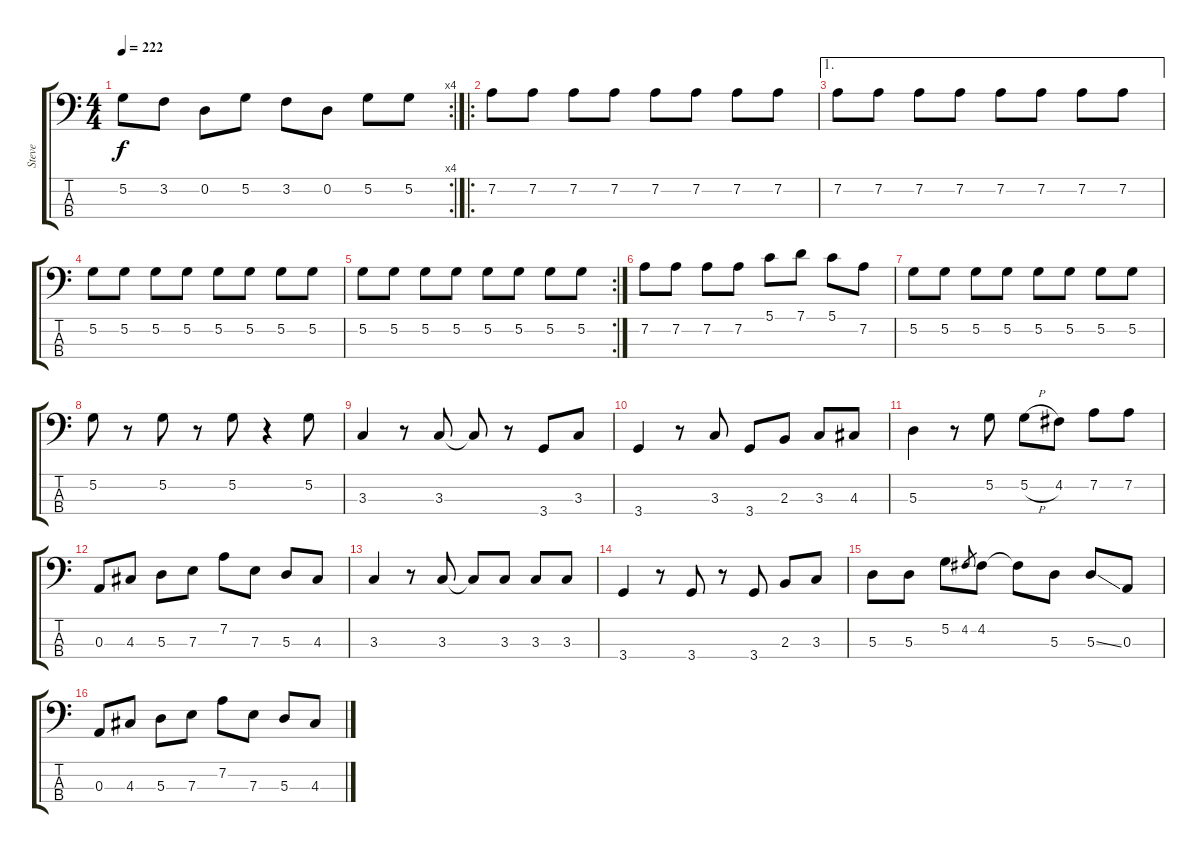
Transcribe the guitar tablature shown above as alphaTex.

\track ("Steve" "Steve") {instrument electricbassfinger}
\staff {score tabs}
\tuning (G2 D2 A1 E1) {hide}
\rc 4
\ts (4 4)
\tempo 222
\clef f4
\ks c
5.2.8{dy f} 3.2.8 0.2.8 5.2.8 3.2.8 0.2.8 5.2.8 5.2.8 |
\ro
7.2.8 7.2.8 7.2.8 7.2.8 7.2.8 7.2.8 7.2.8 7.2.8 |
\ae 1
7.2.8 7.2.8 7.2.8 7.2.8 7.2.8 7.2.8 7.2.8 7.2.8 |
5.2.8 5.2.8 5.2.8 5.2.8 5.2.8 5.2.8 5.2.8 5.2.8 |
\rc 2
5.2.8 5.2.8 5.2.8 5.2.8 5.2.8 5.2.8 5.2.8 5.2.8 |
7.2.8 7.2.8 7.2.8 7.2.8 5.1.8 7.1.8 5.1.8 7.2.8 |
5.2.8 5.2.8 5.2.8 5.2.8 5.2.8 5.2.8 5.2.8 5.2.8 |
5.2.8 r.8 5.2.8 r.8 5.2.8 r.4 5.2.8 |
3.3.4 r.8 3.3.8 3.3{t}.8 r.8 3.4.8 3.3.8 |
3.4.4 r.8 3.3.8 3.4.8 2.3.8 3.3.8 4.3.8 |
5.3.4 r.8 5.2.8 5.2{h}.8 4.2.8 7.2.8 7.2.8 |
0.3.8 4.3.8 5.3.8 7.3.8 7.2.8 7.3.8 5.3.8 4.3.8 |
3.3.4 r.8 3.3.8 3.3{t}.8 3.3.8 3.3.8 3.3.8 |
3.4.4 r.8 3.4.8 r.8 3.4.8 2.3.8 3.3.8 |
5.3.8 5.3.8 5.2.8 4.2.8{gr} 4.2.8 4.2{t}.8 5.3.8 5.3{ss}.8 0.3.8 |
0.3.8 4.3.8 5.3.8 7.3.8 7.2.8 7.3.8 5.3.8 4.3.8
